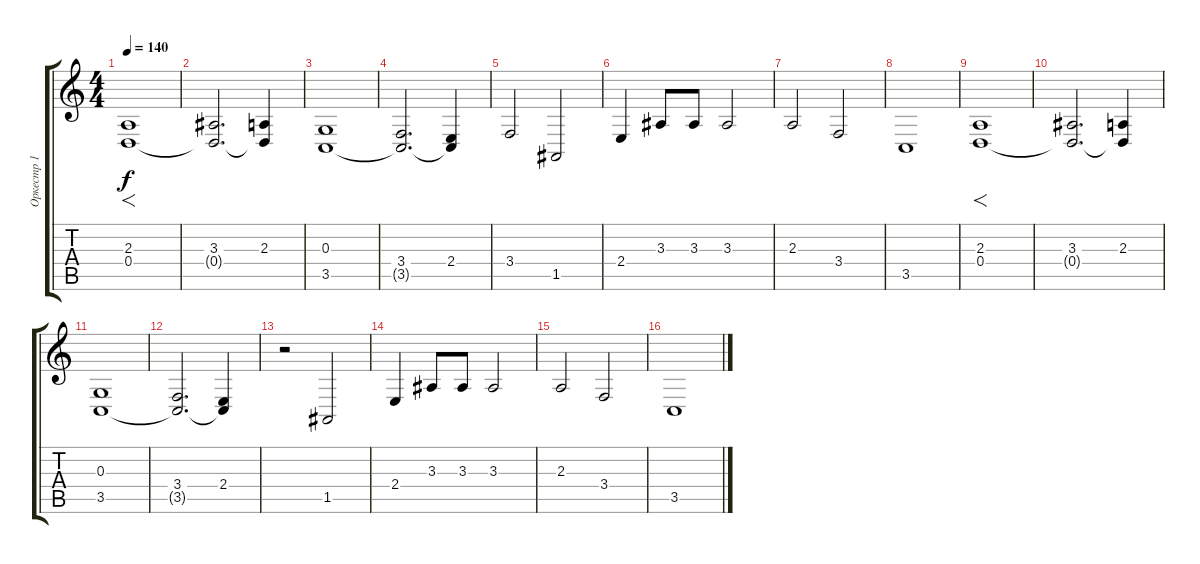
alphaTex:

\track ("Оркестр 1" "Оркестр 1") {instrument brasssection}
\staff {score tabs}
\tuning (E4 B3 G3 D3 A2 E2) {hide}
\ts (4 4)
\tempo 140
\clef g2
\ks c
(2.3 0.4).1{f dy f volume 13} |
(3.3 0.4{t}).2{d} (2.3 0.4{t}).4 |
(0.3 3.5).1 |
(3.4 3.5{t}).2{d} (2.4 3.5{t}).4 |
3.4.2 1.5.2 |
2.4.4 3.3.8 3.3.8 3.3.2 |
2.3.2 3.4.2 |
3.5.1 |
(2.3 0.4).1{f volume 13} |
(3.3 0.4{t}).2{d} (2.3 0.4{t}).4 |
(0.3 3.5).1 |
(3.4 3.5{t}).2{d} (2.4 3.5{t}).4 |
r.2 1.5.2 |
2.4.4 3.3.8 3.3.8 3.3.2 |
2.3.2 3.4.2 |
3.5.1
